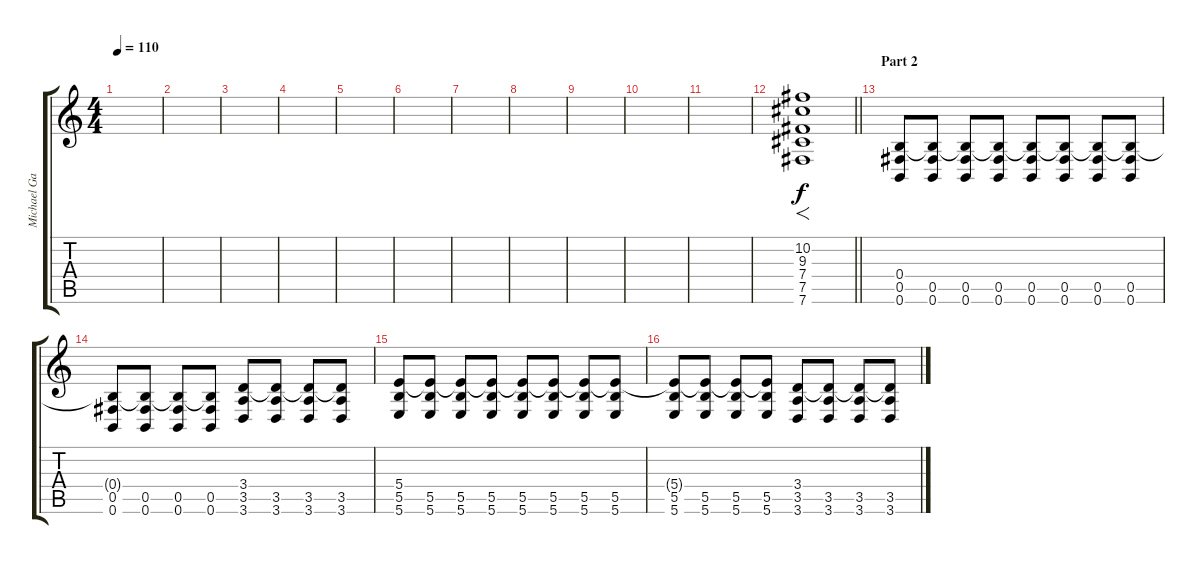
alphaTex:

\track ("Michael Gallagher Dist" "Michael Ga") {instrument overdrivenguitar}
\staff {score tabs}
\tuning (Db4 Ab3 E3 B2 Gb2 B1) {hide}
\ts (4 4)
\tempo 110
\clef g2
\ks c
|
|
|
|
|
|
|
|
|
|
|
\barLineRight lightlight
(10.2 9.3 7.4 7.5 7.6).1{f} |
\section ("" "Part 2")
(0.4 0.5 0.6).8 (0.4{t} 0.5 0.6).8 (0.4{t} 0.5 0.6).8 (0.4{t} 0.5 0.6).8 (0.4{t} 0.5 0.6).8 (0.4{t} 0.5 0.6).8 (0.4{t} 0.5 0.6).8 (0.4{t} 0.5 0.6).8 |
(0.4{t} 0.5 0.6).8 (0.4{t} 0.5 0.6).8 (0.4{t} 0.5 0.6).8 (0.4{t} 0.5 0.6).8 (3.4 3.5 3.6).8 (3.4{t} 3.5 3.6).8 (3.4{t} 3.5 3.6).8 (3.4{t} 3.5 3.6).8 |
(5.4 5.5 5.6).8 (5.4{t} 5.5 5.6).8 (5.4{t} 5.5 5.6).8 (5.4{t} 5.5 5.6).8 (5.4{t} 5.5 5.6).8 (5.4{t} 5.5 5.6).8 (5.4{t} 5.5 5.6).8 (5.4{t} 5.5 5.6).8 |
(5.4{t} 5.5 5.6).8 (5.4{t} 5.5 5.6).8 (5.4{t} 5.5 5.6).8 (5.4{t} 5.5 5.6).8 (3.4 3.5 3.6).8 (3.4{t} 3.5 3.6).8 (3.4{t} 3.5 3.6).8 (3.4{t} 3.5 3.6).8
